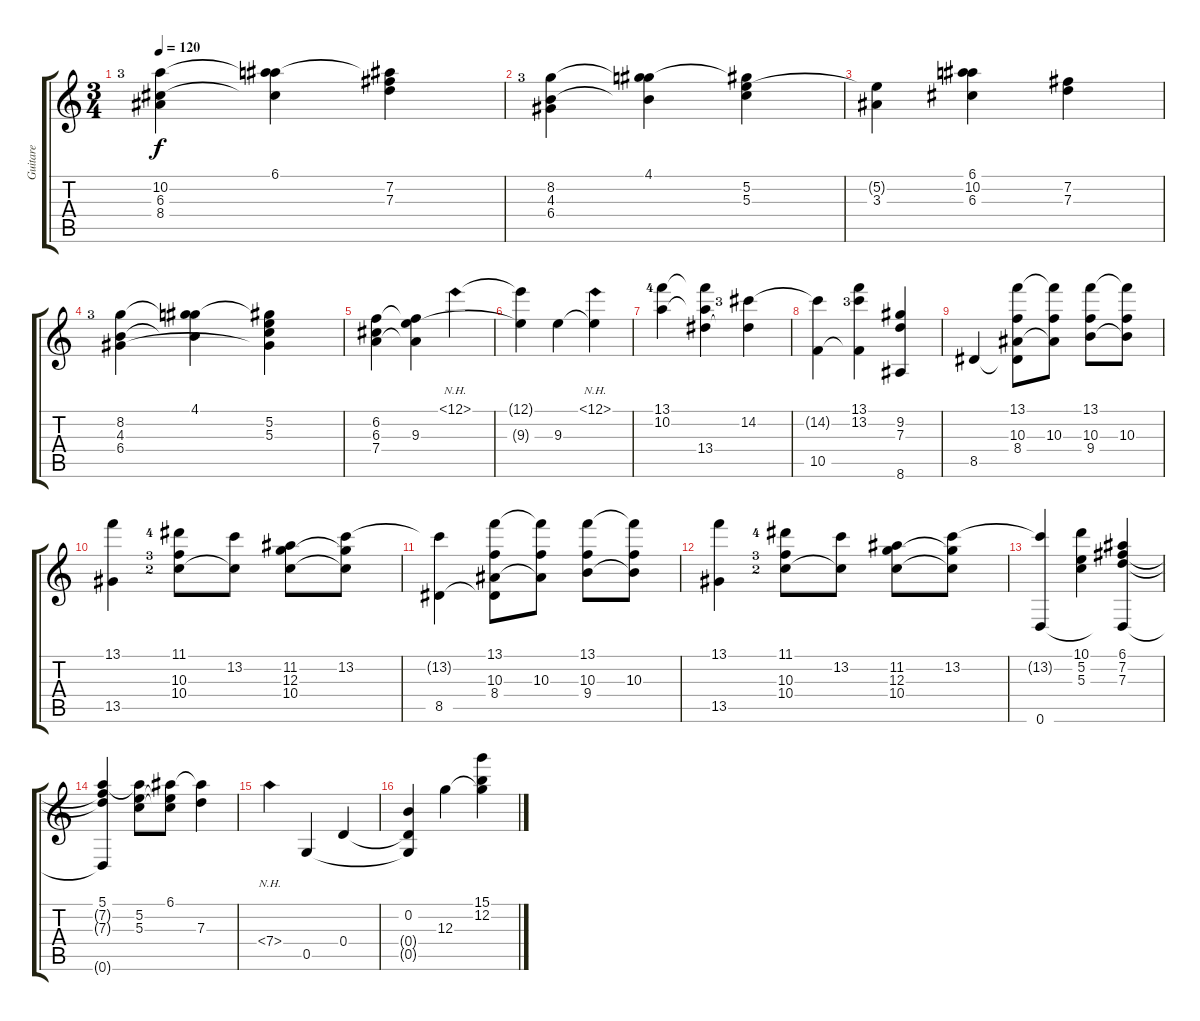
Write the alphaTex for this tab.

\track ("Guitare" "Guitare") {instrument acousticguitarnylon}
\staff {score tabs}
\tuning (E4 B3 G3 D3 G2 D2) {hide}
\ts (3 4)
\tempo 120
\clef g2
\ks c
(10.2{lf 4} 6.3 8.4).4{dy f} (6.1 10.2{t} 6.3{t}).4 (6.1{t} 7.2 7.3).4 |
(8.2{lf 4} 4.3 6.4).4 (4.1 8.2{t} 4.3{t}).4 (4.1{t} 5.2 5.3).4 |
(5.2{t} 3.3).4 (6.1 10.2 6.3).4 (7.2 7.3).4 |
(8.2{lf 4} 4.3 6.4).4 (4.1 8.2{t} 4.3{t}).4 (4.1{t} 5.2 5.3 6.4{t}).4 |
(6.2 6.3 7.4).4 (6.2{t} 9.3 7.4{t}).4 12.1{nh}.4 |
(12.1{t} 9.3{t}).4 9.3.4 (12.1{nh} 9.3{t}).4 |
(13.1{lf 5} 10.2).4 (13.1{t} 10.2{t} 13.4).4 (14.2{lf 4} 13.4{t}).4 |
(14.2{t} 10.5).4 (13.1 13.2{lf 4} 10.5{t}).4 (9.2 7.3 8.6).4 |
8.5.4 (13.1 10.3 8.4 8.5{t}).8 (13.1{t} 10.3 8.4{t}).8 (13.1 10.3 9.4).8 (13.1{t} 10.3 9.4{t}).8 |
(13.1 13.5).4 (11.1{lf 5} 10.3{lf 4} 10.4{lf 3}).8 (13.2 10.4{t}).8 (11.2 12.3 10.4).8 (13.2 12.3{t} 10.4{t}).8 |
(13.2{t} 8.5).4 (13.1 10.3 8.4 8.5{t}).8 (13.1{t} 10.3 8.4{t}).8 (13.1 10.3 9.4).8 (13.1{t} 10.3 9.4{t}).8 |
(13.1 13.5).4 (11.1{lf 5} 10.3{lf 4} 10.4{lf 3}).8 (13.2 10.4{t}).8 (11.2 12.3 10.4).8 (13.2 12.3{t} 10.4{t}).8 |
(13.2{t} 0.6).4 (10.1 5.2 5.3).4 (6.1 7.2 7.3 0.6{t}).4 |
(5.1 7.2{t} 7.3{t} 0.6{t}).4 (5.1{t} 5.2 5.3).8 (6.1 5.2{t} 5.3{t}).8 (6.1{t} 7.3).4 |
7.4{nh}.4 0.5.4 0.4.4 |
(0.2 0.4{t} 0.5{t}).4 12.3.4 (15.1 12.2 12.3{t}).4
